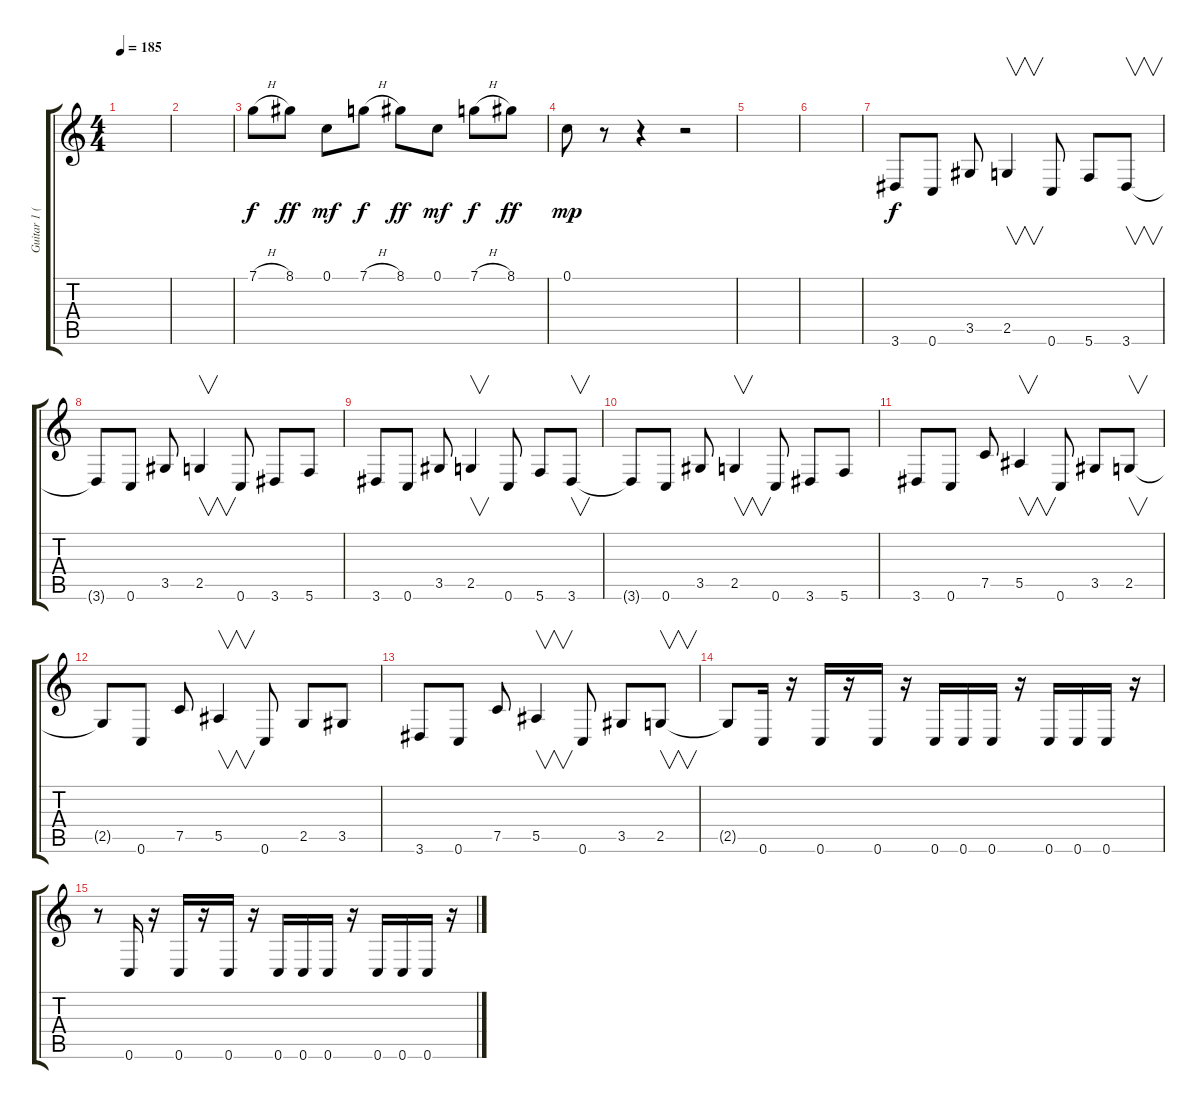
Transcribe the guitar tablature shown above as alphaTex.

\track ("Guitar 1 (Lead)" "Guitar 1 (") {instrument distortionguitar}
\staff {score tabs}
\tuning (C4 G3 Eb3 Bb2 F2 C2) {hide}
\ts (4 4)
\tempo 185
\clef g2
\ks c
|
|
7.1{h}.8{dy f} 8.1.8{dy ff} 0.1.8{dy mf} 7.1{h}.8{dy f} 8.1.8{dy ff} 0.1.8{dy mf} 7.1{h}.8{dy f} 8.1.8{dy ff} |
0.1.8{dy mp} r.8 r.4 r.2 |
|
|
3.6.8{dy f balance 2} 0.6.8 3.5.8 2.5.4{v} 0.6.8 5.6.8 3.6.8{v} |
3.6{t}.8 0.6.8 3.5.8 2.5.4{v} 0.6.8 3.6.8 5.6.8 |
3.6.8 0.6.8 3.5.8 2.5.4{v} 0.6.8 5.6.8 3.6.8{v} |
3.6{t}.8 0.6.8 3.5.8 2.5.4{v} 0.6.8 3.6.8 5.6.8 |
3.6.8 0.6.8 7.5.8 5.5.4{v} 0.6.8 3.5.8 2.5.8{v} |
2.5{t}.8 0.6.8 7.5.8 5.5.4{v} 0.6.8 2.5.8 3.5.8 |
3.6.8 0.6.8 7.5.8 5.5.4{v} 0.6.8 3.5.8 2.5.8{v} |
2.5{t}.8 0.6.16 r.16 0.6.16 r.16 0.6.16 r.16 0.6.16 0.6.16 0.6.16 r.16 0.6.16 0.6.16 0.6.16 r.16 |
r.8 0.6.16 r.16 0.6.16 r.16 0.6.16 r.16 0.6.16 0.6.16 0.6.16 r.16 0.6.16 0.6.16 0.6.16 r.16
